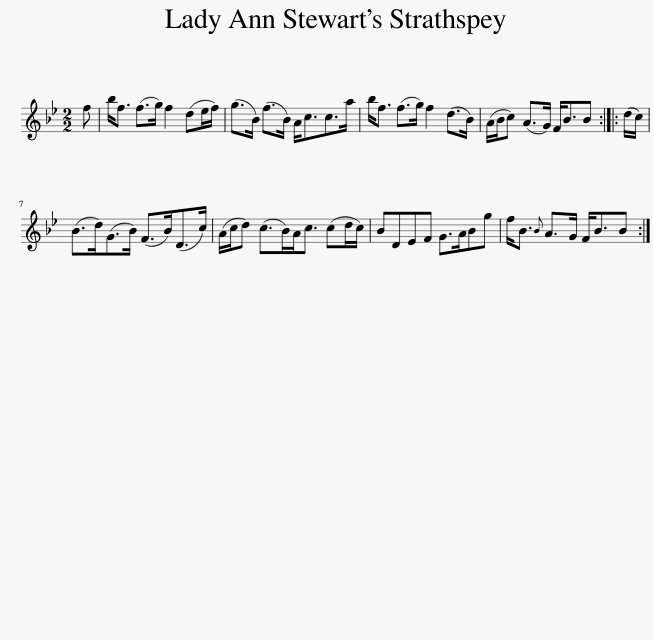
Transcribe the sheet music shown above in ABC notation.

X:1
L:1/8
M:2/2
I:linebreak $
K:Bb
V:1 treble
V:1
 f | b<f (f>g) f2 (de/f/) | (g>B) (f>B) A<cc>a | b<f (f>g) f2 (d>B) | (A/B/c) (A>G) F<BB :: %5
 (d/c/) |$ (B>d)(G>B) (F>B)(D>c) | (A/c/d) (c>B)A<c (cd/c/) | BDEF G>ABg | f<B{B} A>G F<BB :| %10
